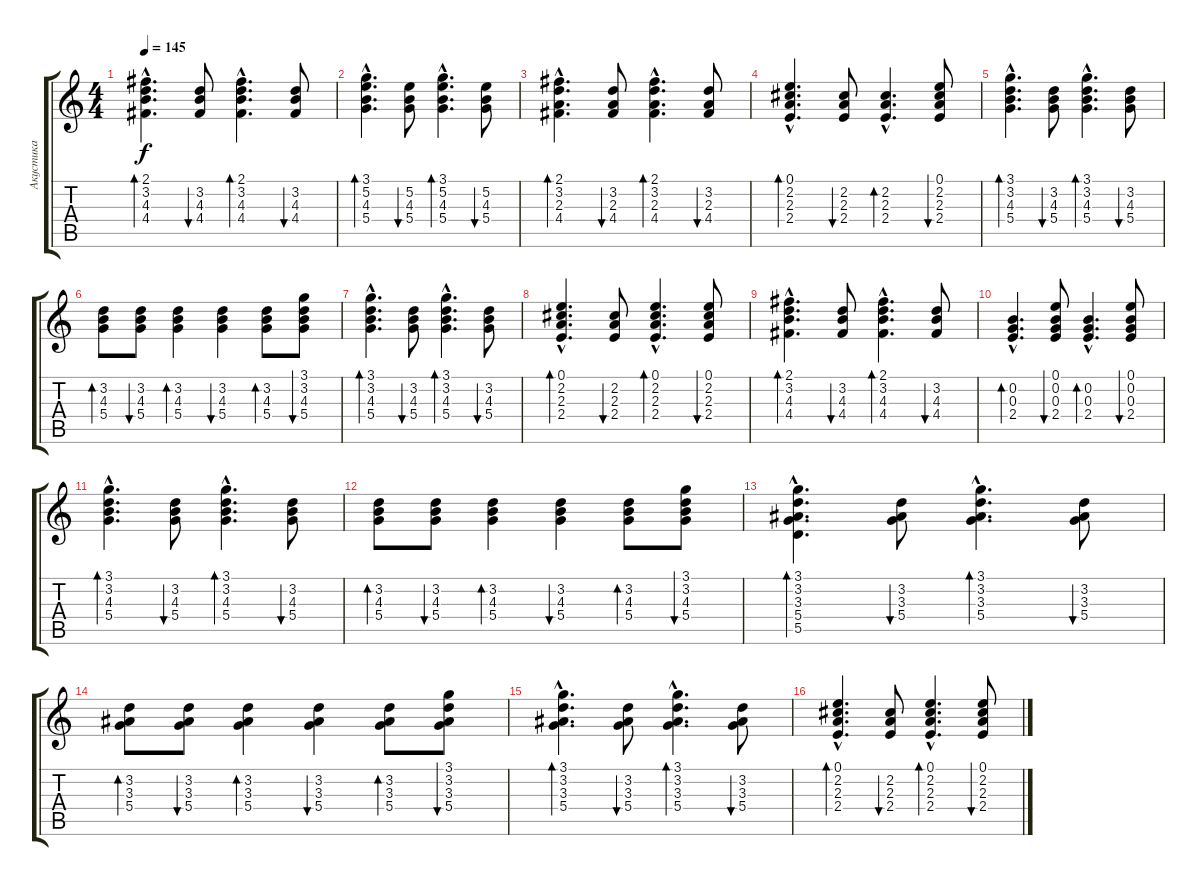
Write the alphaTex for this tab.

\track ("Акустика" "Акустика") {instrument acousticguitarsteel}
\staff {score tabs}
\tuning (E4 B3 G3 D3 A2 E2) {hide}
\ts (4 4)
\tempo 145
\clef g2
\ks c
(2.1{hac} 3.2{hac} 4.3{hac} 4.4{hac}).4{d bd 120 dy f} (3.2 4.3 4.4).8{bu 120} (2.1{hac} 3.2{hac} 4.3{hac} 4.4{hac}).4{d bd 120} (3.2 4.3 4.4).8{bu 120} |
(3.1{hac} 5.2{hac} 4.3{hac} 5.4{hac}).4{d bd 120} (5.2 4.3 5.4).8{bu 120} (3.1{hac} 5.2{hac} 4.3{hac} 5.4{hac}).4{d bd 120} (5.2 4.3 5.4).8{bu 120} |
(2.1{hac} 3.2{hac} 2.3{hac} 4.4{hac}).4{d bd 120} (3.2 2.3 4.4).8{bu 120} (2.1{hac} 3.2{hac} 2.3{hac} 4.4{hac}).4{d bd 120} (3.2 2.3 4.4).8{bu 120} |
(0.1{hac} 2.2{hac} 2.3{hac} 2.4{hac}).4{d bd 120} (2.2 2.3 2.4).8{bu 120} (2.2{hac} 2.3{hac} 2.4{hac}).4{d bd 120} (0.1 2.2 2.3 2.4).8{bu 120} |
(3.1{hac} 3.2{hac} 4.3{hac} 5.4{hac}).4{d bd 120} (3.2 4.3 5.4).8{bu 120} (3.1{hac} 3.2{hac} 4.3{hac} 5.4{hac}).4{d bd 120} (3.2 4.3 5.4).8{bu 120} |
(3.2 4.3 5.4).8{bd 120} (3.2 4.3 5.4).8{bu 120} (3.2 4.3 5.4).4{bd 120} (3.2 4.3 5.4).4{bu 120} (3.2 4.3 5.4).8{bd 120} (3.1 3.2 4.3 5.4).8{bu 120} |
(3.1{hac} 3.2{hac} 4.3{hac} 5.4{hac}).4{d bd 120} (3.2 4.3 5.4).8{bu 120} (3.1{hac} 3.2{hac} 4.3{hac} 5.4{hac}).4{d bd 120} (3.2 4.3 5.4).8{bu 120} |
(0.1{hac} 2.2{hac} 2.3{hac} 2.4{hac}).4{d bd 120} (2.2 2.3 2.4).8{bu 120} (0.1{hac} 2.2{hac} 2.3{hac} 2.4{hac}).4{d bd 120} (0.1 2.2 2.3 2.4).8{bu 120} |
(2.1{hac} 3.2{hac} 4.3{hac} 4.4{hac}).4{d bd 120} (3.2 4.3 4.4).8{bu 120} (2.1{hac} 3.2{hac} 4.3{hac} 4.4{hac}).4{d bd 120} (3.2 4.3 4.4).8{bu 120} |
(0.2{hac} 0.3{hac} 2.4{hac}).4{d bd 120} (0.1 0.2 0.3 2.4).8{bu 120} (0.2{hac} 0.3{hac} 2.4{hac}).4{d bd 120} (0.1 0.2 0.3 2.4).8{bu 120} |
(3.1{hac} 3.2{hac} 4.3{hac} 5.4{hac}).4{d bd 120} (3.2 4.3 5.4).8{bu 120} (3.1{hac} 3.2{hac} 4.3{hac} 5.4{hac}).4{d bd 120} (3.2 4.3 5.4).8{bu 120} |
(3.2 4.3 5.4).8{bd 120} (3.2 4.3 5.4).8{bu 120} (3.2 4.3 5.4).4{bd 120} (3.2 4.3 5.4).4{bu 120} (3.2 4.3 5.4).8{bd 120} (3.1 3.2 4.3 5.4).8{bu 120} |
(3.1{hac} 3.2{hac} 3.3{hac} 5.4{hac} 5.5{hac}).4{d bd 120} (3.2 3.3 5.4).8{bu 120} (3.1{hac} 3.2{hac} 3.3{hac} 5.4{hac}).4{d bd 120} (3.2 3.3 5.4).8{bu 120} |
(3.2 3.3 5.4).8{bd 120} (3.2 3.3 5.4).8{bu 120} (3.2 3.3 5.4).4{bd 120} (3.2 3.3 5.4).4{bu 120} (3.2 3.3 5.4).8{bd 120} (3.1 3.2 3.3 5.4).8{bu 120} |
(3.1{hac} 3.2{hac} 3.3{hac} 5.4{hac}).4{d bd 120} (3.2 3.3 5.4).8{bu 120} (3.1{hac} 3.2{hac} 3.3{hac} 5.4{hac}).4{d bd 120} (3.2 3.3 5.4).8{bu 120} |
(0.1{hac} 2.2{hac} 2.3{hac} 2.4{hac}).4{d bd 120} (2.2 2.3 2.4).8{bu 120} (0.1{hac} 2.2{hac} 2.3{hac} 2.4{hac}).4{d bd 120} (0.1 2.2 2.3 2.4).8{bu 120}
